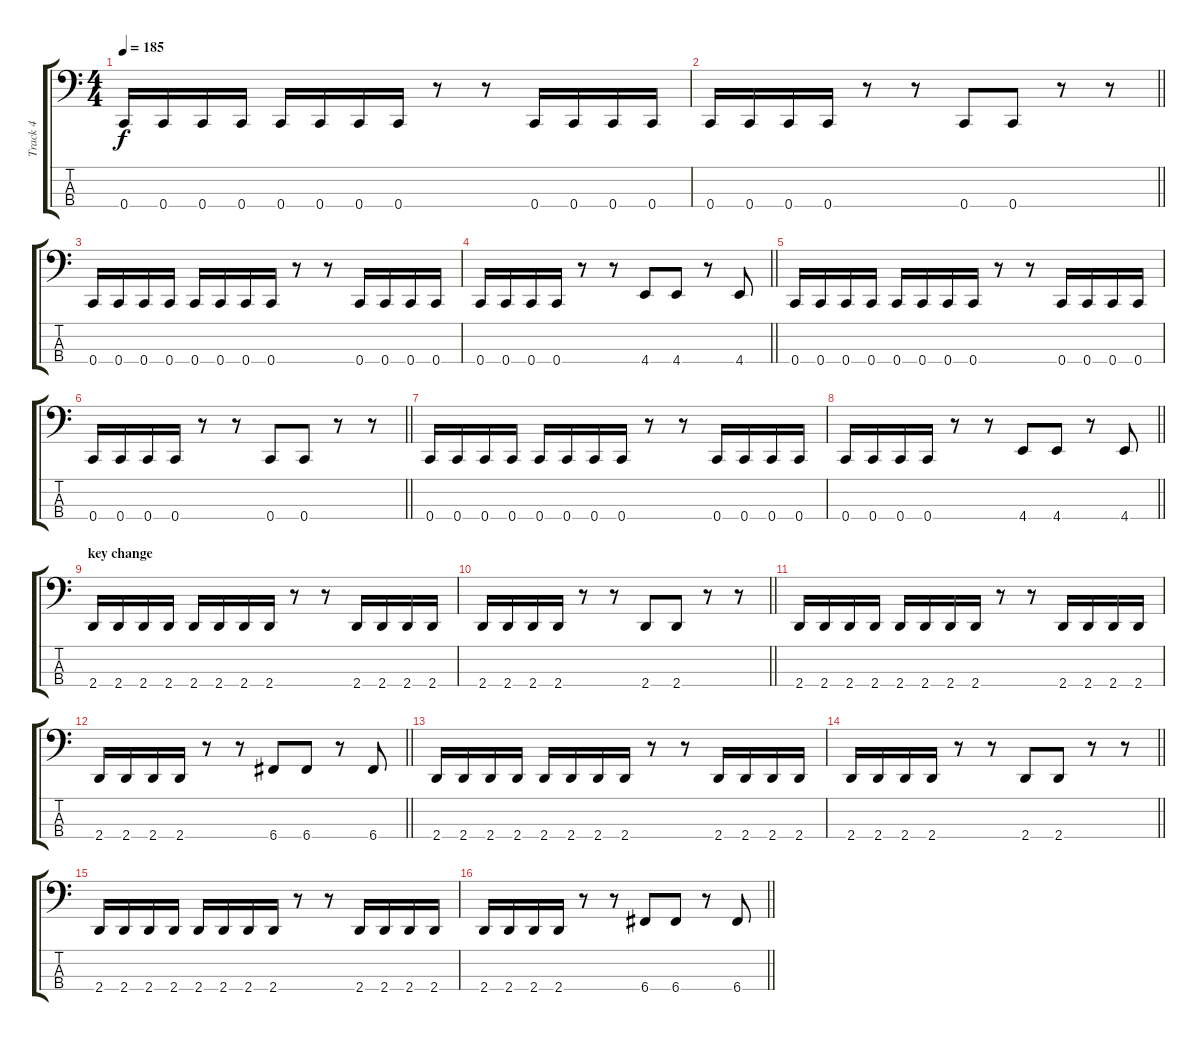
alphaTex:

\track ("Track 4" "Track 4") {instrument electricbassfinger}
\staff {score tabs}
\tuning (F2 C2 G1 C1) {hide}
\ts (4 4)
\tempo 185
\clef f4
\ks c
0.4.16{dy f} 0.4.16 0.4.16 0.4.16 0.4.16 0.4.16 0.4.16 0.4.16 r.8 r.8 0.4.16 0.4.16 0.4.16 0.4.16 |
\barLineRight lightlight
0.4.16 0.4.16 0.4.16 0.4.16 r.8 r.8 0.4.8 0.4.8 r.8 r.8 |
0.4.16 0.4.16 0.4.16 0.4.16 0.4.16 0.4.16 0.4.16 0.4.16 r.8 r.8 0.4.16 0.4.16 0.4.16 0.4.16 |
\barLineRight lightlight
0.4.16 0.4.16 0.4.16 0.4.16 r.8 r.8 4.4.8 4.4.8 r.8 4.4.8 |
0.4.16 0.4.16 0.4.16 0.4.16 0.4.16 0.4.16 0.4.16 0.4.16 r.8 r.8 0.4.16 0.4.16 0.4.16 0.4.16 |
\barLineRight lightlight
0.4.16 0.4.16 0.4.16 0.4.16 r.8 r.8 0.4.8 0.4.8 r.8 r.8 |
0.4.16 0.4.16 0.4.16 0.4.16 0.4.16 0.4.16 0.4.16 0.4.16 r.8 r.8 0.4.16 0.4.16 0.4.16 0.4.16 |
\barLineRight lightlight
0.4.16 0.4.16 0.4.16 0.4.16 r.8 r.8 4.4.8 4.4.8 r.8 4.4.8 |
\section ("" "key change")
2.4.16 2.4.16 2.4.16 2.4.16 2.4.16 2.4.16 2.4.16 2.4.16 r.8 r.8 2.4.16 2.4.16 2.4.16 2.4.16 |
\barLineRight lightlight
2.4.16 2.4.16 2.4.16 2.4.16 r.8 r.8 2.4.8 2.4.8 r.8 r.8 |
2.4.16 2.4.16 2.4.16 2.4.16 2.4.16 2.4.16 2.4.16 2.4.16 r.8 r.8 2.4.16 2.4.16 2.4.16 2.4.16 |
\barLineRight lightlight
2.4.16 2.4.16 2.4.16 2.4.16 r.8 r.8 6.4.8 6.4.8 r.8 6.4.8 |
2.4.16 2.4.16 2.4.16 2.4.16 2.4.16 2.4.16 2.4.16 2.4.16 r.8 r.8 2.4.16 2.4.16 2.4.16 2.4.16 |
\barLineRight lightlight
2.4.16 2.4.16 2.4.16 2.4.16 r.8 r.8 2.4.8 2.4.8 r.8 r.8 |
2.4.16 2.4.16 2.4.16 2.4.16 2.4.16 2.4.16 2.4.16 2.4.16 r.8 r.8 2.4.16 2.4.16 2.4.16 2.4.16 |
\barLineRight lightlight
2.4.16 2.4.16 2.4.16 2.4.16 r.8 r.8 6.4.8 6.4.8 r.8 6.4.8
